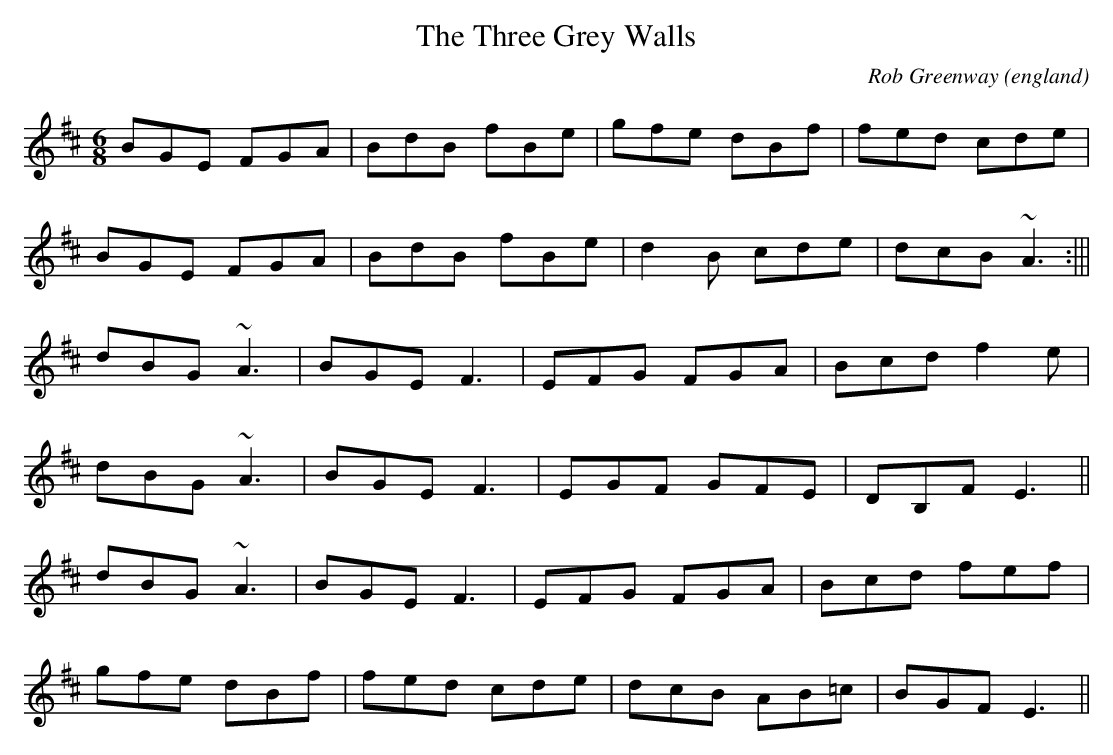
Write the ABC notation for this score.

X:1
T:Three Grey Walls, The
O:england
C:Rob Greenway
M:6/8
L:1/8
K:EDor
BGE FGA|BdB fBe|gfe dBf|fed cde|
BGE FGA|BdB fBe|d2B cde|dcB ~A3:|||
dBG ~A3|BGE F3|EFG FGA|Bcd f2e|
dBG ~A3|BGE F3|EGF GFE|DB,F E3||
dBG ~A3|BGE F3|EFG FGA|Bcd fef|
gfe dBf|fed cde|dcB AB=c|BGF E3||
